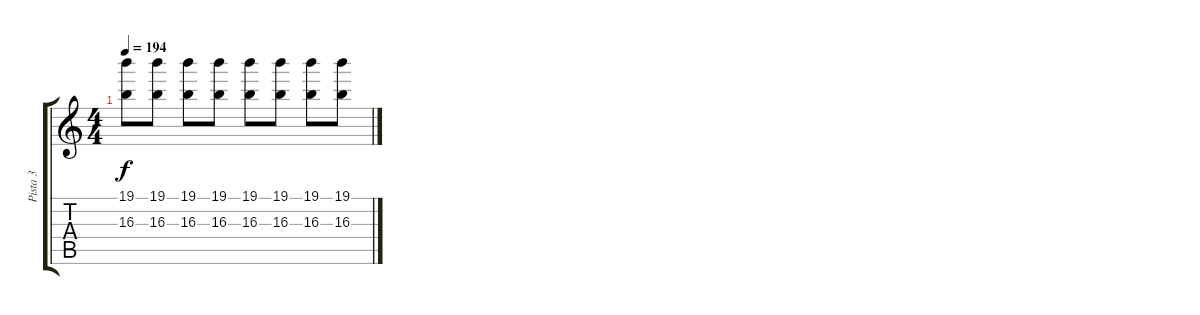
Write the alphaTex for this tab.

\track ("Pista 3" "Pista 3") {instrument overdrivenguitar}
\staff {score tabs}
\tuning (E4 B3 G3 D3 A2 D2) {hide}
\ts (4 4)
\tempo 194
\clef g2
\ks c
(19.1 16.3).8{dy f} (19.1 16.3).8 (19.1 16.3).8 (19.1 16.3).8 (19.1 16.3).8 (19.1 16.3).8 (19.1 16.3).8 (19.1 16.3).8
